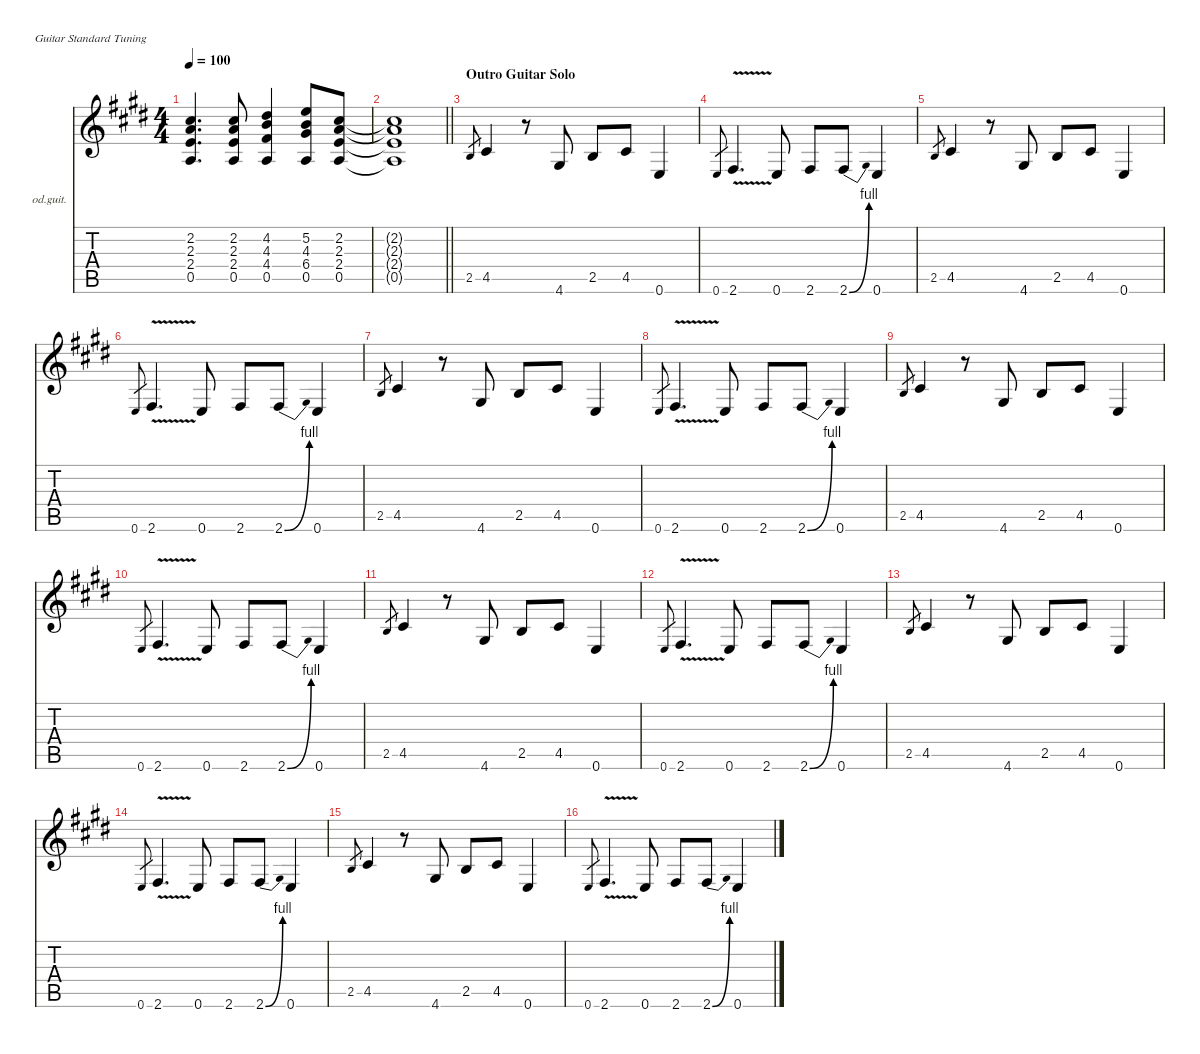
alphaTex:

\defaultSystemsLayout 4
\hideDynamics
\bracketExtendMode nobrackets
\firstSystemTrackNameOrientation horizontal
\otherSystemsTrackNameOrientation horizontal
\track ("Rhythm Guitar" "od.guit.") {instrument overdrivenguitar}
\staff {score tabs}
\tuning (E4 B3 G3 D3 A2 E2)
\ts (4 4)
\tempo 100
\clef g2
\ks c#minor
(2.2{acc #} 2.3{acc forcenatural} 2.4{acc forcenatural} 0.5{acc forcenatural}).4{d dy f beam Up} (2.2{acc #} 2.3{acc forcenatural} 2.4{acc forcenatural} 0.5{acc forcenatural}).8{beam Up} (4.2{acc #} 4.3{acc forcenatural} 4.4{acc #} 0.5{acc forcenatural}).4{beam Up} (5.2{acc forcenatural} 4.3{acc forcenatural} 6.4{acc #} 0.5{acc forcenatural}).8{beam Up} (2.2{acc #} 2.3{acc forcenatural} 2.4{acc forcenatural} 0.5{acc forcenatural}).8{beam Up} |
\barLineRight lightlight
(2.2{t acc #} 2.3{t acc forcenatural} 2.4{t acc forcenatural} 0.5{t acc forcenatural}).1{beam Up} |
\section ("" "Outro Guitar Solo")
2.5{acc forcenatural}.8{gr dy mf beam Up} 4.5{acc #}.4{dy f beam Up} r.8{beam Up} 4.6{acc #}.8{beam Up} 2.5{acc forcenatural}.8{beam Up} 4.5{acc #}.8{beam Up} 0.6{acc forcenatural}.4{beam Up} |
0.6{acc forcenatural}.8{gr dy mf beam Up} 2.6{v acc #}.4{d dy f beam Up} 0.6{acc forcenatural}.8{beam Up} 2.6{acc #}.8{beam Up} 2.6{be (bend 0 0 30 4) acc #}.8{beam Up} 0.6{acc forcenatural}.4{beam Up} |
2.5{acc forcenatural}.8{gr dy mf beam Up} 4.5{acc #}.4{dy f beam Up} r.8{beam Up} 4.6{acc #}.8{beam Up} 2.5{acc forcenatural}.8{beam Up} 4.5{acc #}.8{beam Up} 0.6{acc forcenatural}.4{beam Up} |
0.6{acc forcenatural}.8{gr dy mf beam Up} 2.6{v acc #}.4{d dy f beam Up} 0.6{acc forcenatural}.8{beam Up} 2.6{acc #}.8{beam Up} 2.6{be (bend 0 0 30 4) acc #}.8{beam Up} 0.6{acc forcenatural}.4{beam Up} |
2.5{acc forcenatural}.8{gr dy mf beam Up} 4.5{acc #}.4{dy f beam Up} r.8{beam Up} 4.6{acc #}.8{beam Up} 2.5{acc forcenatural}.8{beam Up} 4.5{acc #}.8{beam Up} 0.6{acc forcenatural}.4{beam Up} |
0.6{acc forcenatural}.8{gr dy mf beam Up} 2.6{v acc #}.4{d dy f beam Up} 0.6{acc forcenatural}.8{beam Up} 2.6{acc #}.8{beam Up} 2.6{be (bend 0 0 30 4) acc #}.8{beam Up} 0.6{acc forcenatural}.4{beam Up} |
2.5{acc forcenatural}.8{gr dy mf beam Up} 4.5{acc #}.4{dy f beam Up} r.8{beam Up} 4.6{acc #}.8{beam Up} 2.5{acc forcenatural}.8{beam Up} 4.5{acc #}.8{beam Up} 0.6{acc forcenatural}.4{beam Up} |
0.6{acc forcenatural}.8{gr dy mf beam Up} 2.6{v acc #}.4{d dy f beam Up} 0.6{acc forcenatural}.8{beam Up} 2.6{acc #}.8{beam Up} 2.6{be (bend 0 0 30 4) acc #}.8{beam Up} 0.6{acc forcenatural}.4{beam Up} |
2.5{acc forcenatural}.8{gr dy mf beam Up} 4.5{acc #}.4{dy f beam Up} r.8{beam Up} 4.6{acc #}.8{beam Up} 2.5{acc forcenatural}.8{beam Up} 4.5{acc #}.8{beam Up} 0.6{acc forcenatural}.4{beam Up} |
0.6{acc forcenatural}.8{gr dy mf beam Up} 2.6{v acc #}.4{d dy f beam Up} 0.6{acc forcenatural}.8{beam Up} 2.6{acc #}.8{beam Up} 2.6{be (bend 0 0 30 4) acc #}.8{beam Up} 0.6{acc forcenatural}.4{beam Up} |
2.5{acc forcenatural}.8{gr dy mf beam Up} 4.5{acc #}.4{dy f beam Up} r.8{beam Up} 4.6{acc #}.8{beam Up} 2.5{acc forcenatural}.8{beam Up} 4.5{acc #}.8{beam Up} 0.6{acc forcenatural}.4{beam Up} |
0.6{acc forcenatural}.8{gr dy mf beam Up} 2.6{v acc #}.4{d dy f beam Up} 0.6{acc forcenatural}.8{beam Up} 2.6{acc #}.8{beam Up} 2.6{be (bend 0 0 30 4) acc #}.8{beam Up} 0.6{acc forcenatural}.4{beam Up} |
2.5{acc forcenatural}.8{gr dy mf beam Up} 4.5{acc #}.4{dy f beam Up} r.8{beam Up} 4.6{acc #}.8{beam Up} 2.5{acc forcenatural}.8{beam Up} 4.5{acc #}.8{beam Up} 0.6{acc forcenatural}.4{beam Up} |
0.6{acc forcenatural}.8{gr dy mf beam Up} 2.6{v acc #}.4{d dy f beam Up} 0.6{acc forcenatural}.8{beam Up} 2.6{acc #}.8{beam Up} 2.6{be (bend 0 0 30 4) acc #}.8{beam Up} 0.6{acc forcenatural}.4{beam Up}
